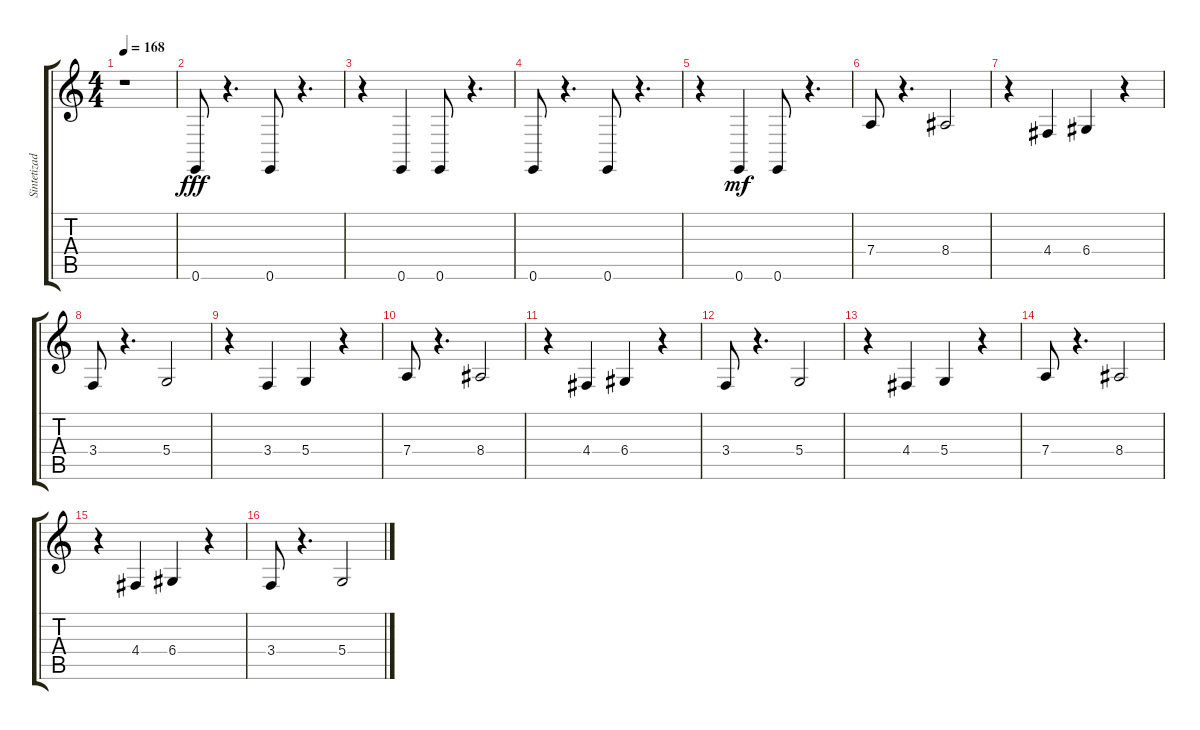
\track ("Sintetizador" "Sintetizad") {instrument dulcimer}
\staff {score tabs}
\tuning (E4 B3 G3 D3 A2 E2) {hide}
\ts (4 4)
\tempo 168
\clef g2
\ks c
r.1{dy fff} |
0.6.8{volume 16 instrument taikodrum} r.4{d} 0.6.8 r.4{d} |
r.4 0.6.4 0.6.8 r.4{d} |
0.6.8 r.4{d} 0.6.8 r.4{d} |
r.4 0.6.4{dy mf} 0.6.8 r.4{d} |
7.4.8{instrument electricpiano2} r.4{d} 8.4.2 |
r.4 4.4.4 6.4.4 r.4 |
3.4.8 r.4{d} 5.4.2 |
r.4 3.4.4 5.4.4 r.4 |
7.4.8 r.4{d} 8.4.2 |
r.4 4.4.4 6.4.4 r.4 |
3.4.8 r.4{d} 5.4.2 |
r.4 4.4.4 5.4.4 r.4 |
7.4.8 r.4{d} 8.4.2 |
r.4 4.4.4 6.4.4 r.4 |
3.4.8 r.4{d} 5.4.2
